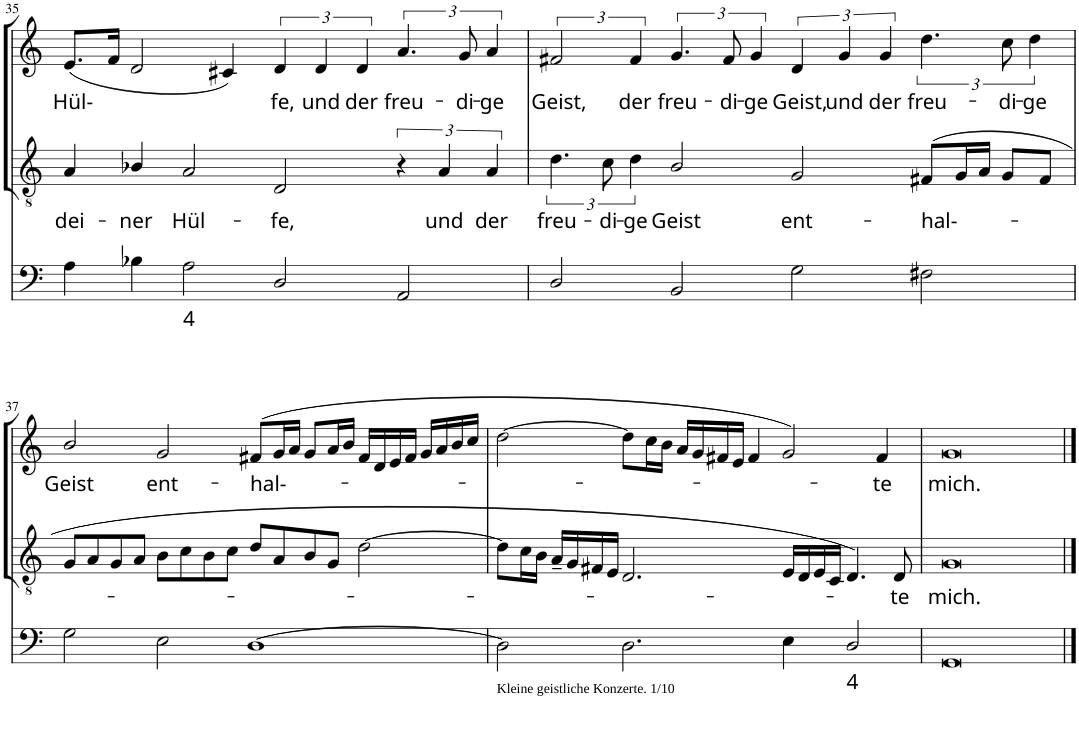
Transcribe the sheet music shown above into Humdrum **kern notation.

**kern	**text	**kern	**text	**kern	**text
*part3	*part3	*part2	*part2	*part1	*part1
*staff3	*staff3	*staff2	*staff2	*staff1	*staff1
*I"Continuo	*	*I"Tenor	*	*I"Soprano	*
!!LO:PB:g=z
*clefF4	*	*clefGv2	*	*clefG2	*
*k[]	*	*k[]	*	*k[]	*
=35	=35	=35	=35	=35	=35
!	!	!	!LO:LY:b	!	!LO:LY:b
4A\	.	4A/	dei-	(<8.e/L	Hül-
.	.	.	.	16f/Jk	.
!	!	!	!LO:LY:b	!	!
4B-X\	.	4B-X/	-ner	2d/	.
!	!LO:LY:b	!	!LO:LY:b	!	!
2A\	4	2A/	Hül-	.	.
.	.	.	.	4c#X/)	.
!	!	!	!LO:LY:b	!	!LO:LY:b
2D/	.	2D/	-fe,	6d/	fe,
!	!	!	!	!	!LO:LY:b
.	.	.	.	6d/	und
!	!	!	!	!	!LO:LY:b
.	.	.	.	6d/	der
!	!	!	!	!	!LO:LY:b
2AA/	.	6r	.	6.a/	freu-
!	!	!	!LO:LY:b	!	!
.	.	6A/	und	.	.
!	!	!	!	!	!LO:LY:b
.	.	.	.	12g/	-di-
!	!	!	!LO:LY:b	!	!LO:LY:b
.	.	6A/	der	6a/	-ge
=36	=36	=36	=36	=36	=36
!	!	!	!LO:LY:b	!	!LO:LY:b
2D/	.	6.d\	freu-	3f#X/	Geist,
!	!	!	!LO:LY:b	!	!
.	.	12c\	-di-	.	.
!	!	!	!LO:LY:b	!	!LO:LY:b
.	.	6d\	-ge	6f#/	der
!	!	!	!LO:LY:b	!	!LO:LY:b
2BB/	.	2B/	Geist	6.g/	freu-
!	!	!	!	!	!LO:LY:b
.	.	.	.	12f#/	-di-
!	!	!	!	!	!LO:LY:b
.	.	.	.	6g/	-ge
!	!	!	!LO:LY:b	!	!LO:LY:b
2G\	.	2G/	ent-	6d/	Geist,
!	!	!	!	!	!LO:LY:b
.	.	.	.	6g/	und
!	!	!	!	!	!LO:LY:b
.	.	.	.	6g/	der
!	!	!	!LO:LY:b	!	!LO:LY:b
2F#X\	.	(>8F#X/L	-hal--	6.dd\	freu-
.	.	16G/L	.	.	.
.	.	16A/JJ	.	.	.
!	!	!	!	!	!LO:LY:b
.	.	8G/L	.	12cc\	-di-
!	!	!	!	!	!LO:LY:b
.	.	.	.	6dd\	-ge
.	.	8F#/J	.	.	.
!!LO:LB:g=z
=37	=37	=37	=37	=37	=37
!	!	!	!	!	!LO:LY:b
2G\	.	8G/L	.	2b/	Geist
.	.	8A/	.	.	.
.	.	8G/	.	.	.
.	.	8A/J	.	.	.
!	!	!	!	!	!LO:LY:b
2E\	.	8B\L	.	2g/	ent-
.	.	8c\	.	.	.
.	.	8B\	.	.	.
.	.	8c\J	.	.	.
!	!	!	!	!	!LO:LY:b
[1D	.	8d/L	.	(>8f#X/L	-hal--
.	.	8A/	.	16g/L	.
.	.	.	.	16a/JJ	.
.	.	8B/	.	8g/L	.
.	.	8G/J	.	16a/L	.
.	.	.	.	16b/JJ	.
.	.	[2d\	.	16f#/LL	.
.	.	.	.	16d/	.
.	.	.	.	16e/	.
.	.	.	.	16f#/JJ	.
.	.	.	.	16g/LL	.
.	.	.	.	16a/	.
.	.	.	.	16b/	.
.	.	.	.	16cc/JJ	.
=38	=38	=38	=38	=38	=38
!LO:TX:b:t=Kleine geistliche Konzerte. 1/10	!	!	!	!	!
2D\]	.	8d\L]	.	[2dd\	.
.	.	16c\L	.	.	.
.	.	16B\JJ	.	.	.
.	.	16A~/LL	.	.	.
.	.	16G/	.	.	.
.	.	16F#X/	.	.	.
.	.	16E/JJ	.	.	.
[2D\	.	[2D/	.	8dd\L]	.
.	.	.	.	16cc\L	.
.	.	.	.	16b\JJ	.
.	.	.	.	16a/LL	.
.	.	.	.	16g/	.
.	.	.	.	16f#X/	.
.	.	.	.	16e/JJ	.
4ryy	.	4ryy	.	4f#/	.
4E\	.	16E/LL	.	2g/)	.
.	.	16D/	.	.	.
.	.	16E/	.	.	.
.	.	16C/JJ	.	.	.
!	!LO:LY:b	!	!	!	!
2D/	4	4.D/)	.	.	.
!	!	!	!	!	!LO:LY:b
.	.	.	.	4f#/	-te
!	!	!	!LO:LY:b	!	!
.	.	8D/	-te	.	.
=39	=39	=39	=39	=39	=39
!	!	!	!LO:LY:b	!	!LO:LY:b
[1GG	.	[1G	mich.	[1g	mich.
4D\]	.	4D/]	.	4ryy	.
==40	==40	==40	==40	==40	==40
1GG]	.	1G]	.	1g]	.
=	=	=	=	=	=
*-	*-	*-	*-	*-	*-
